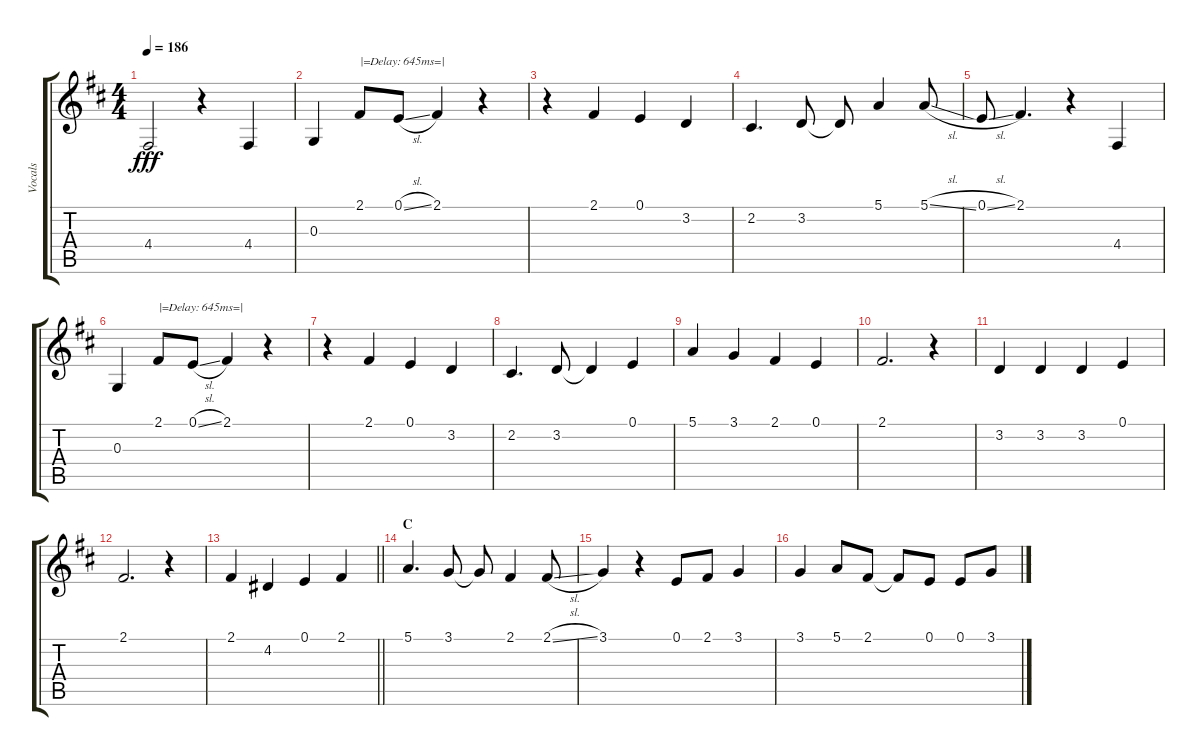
\track ("Vocals" "Vocals") {instrument voiceoohs}
\staff {score tabs}
\tuning (E4 B3 G3 D3 A2 E2) {hide}
\ts (4 4)
\tempo 186
\clef g2
\ks d
4.4.2{dy fff} r.4 4.4.4 |
0.3.4 2.1.8{txt "|=Delay: 645ms=|"} 0.1{sl}.8 2.1.4 r.4 |
r.4 2.1.4 0.1.4 3.2.4 |
2.2.4{d} 3.2.8 3.2{t}.8 5.1.4 5.1{sl}.8 |
0.1{sl}.8 2.1.4{d} r.4 4.4.4 |
0.3.4 2.1.8{txt "|=Delay: 645ms=|"} 0.1{sl}.8 2.1.4 r.4 |
r.4 2.1.4 0.1.4 3.2.4 |
2.2.4{d} 3.2.8 3.2{t}.4 0.1.4 |
5.1.4 3.1.4 2.1.4 0.1.4 |
2.1.2{d} r.4 |
3.2.4 3.2.4 3.2.4 0.1.4 |
2.1.2{d} r.4 |
\barLineRight lightlight
2.1.4 4.2.4 0.1.4 2.1.4 |
\section ("" "C")
5.1.4{d} 3.1.8 3.1{t}.8 2.1.4 2.1{sl}.8 |
3.1.4 r.4 0.1.8 2.1.8 3.1.4 |
3.1.4 5.1.8 2.1.8 2.1{t}.8 0.1.8 0.1.8 3.1{sl}.8
